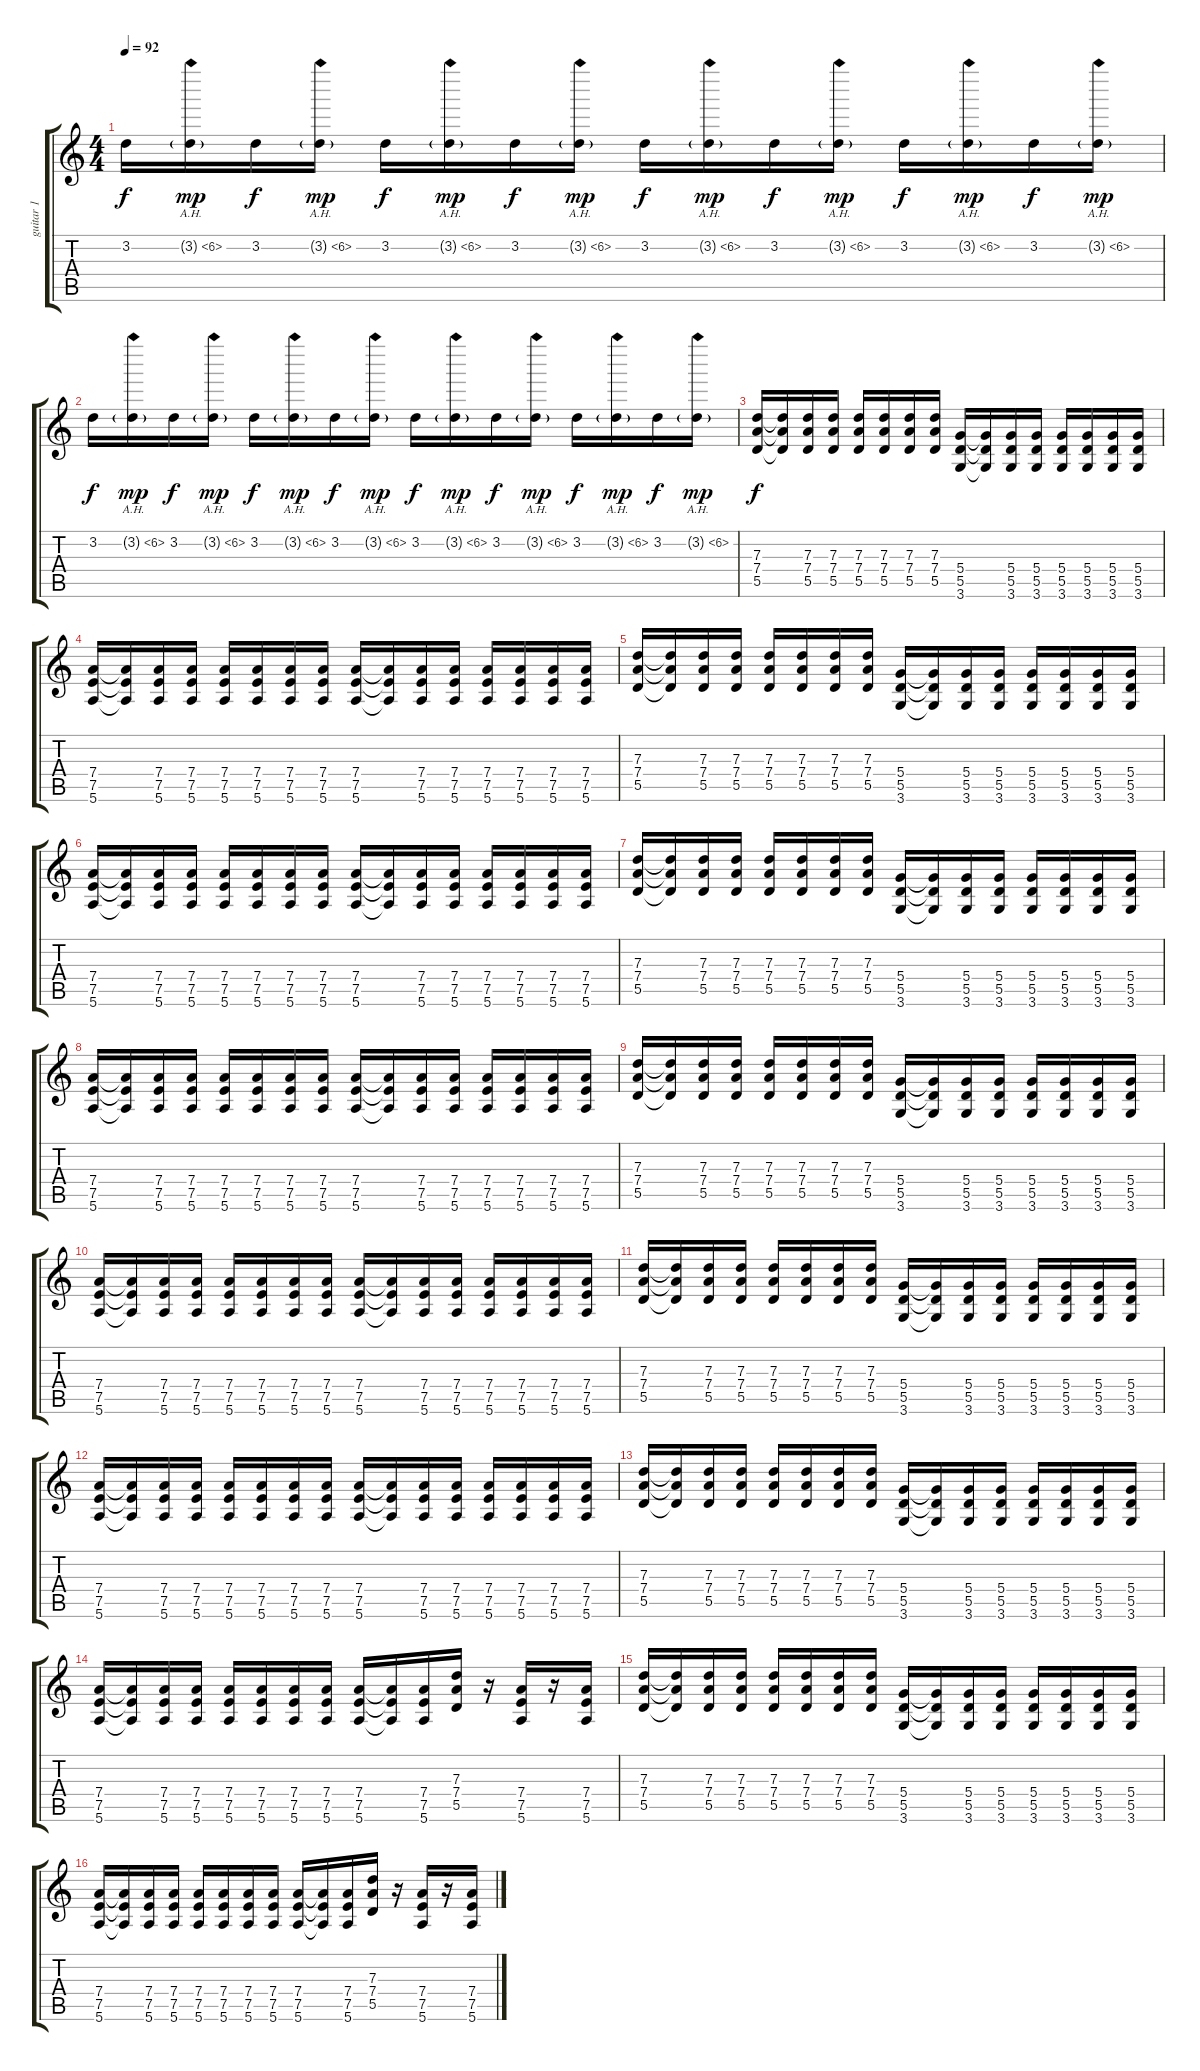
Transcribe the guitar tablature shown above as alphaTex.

\track ("guitar 1" "guitar 1") {instrument distortionguitar}
\staff {score tabs}
\tuning (E4 B3 G3 D3 A2 E2) {hide}
\ts (4 4)
\tempo 92
\clef g2
\ks c
3.2.16{dy f volume 13} 3.2{ah 3 g}.16{dy mp volume 12} 3.2.16{dy f volume 13} 3.2{ah 3 g}.16{dy mp volume 12} 3.2.16{dy f volume 13} 3.2{ah 3 g}.16{dy mp volume 12} 3.2.16{dy f volume 13} 3.2{ah 3 g}.16{dy mp volume 12} 3.2.16{dy f volume 13} 3.2{ah 3 g}.16{dy mp volume 12} 3.2.16{dy f volume 13} 3.2{ah 3 g}.16{dy mp volume 12} 3.2.16{dy f volume 13} 3.2{ah 3 g}.16{dy mp volume 12} 3.2.16{dy f volume 13} 3.2{ah 3 g}.16{dy mp volume 12} |
3.2.16{dy f volume 13} 3.2{ah 3 g}.16{dy mp volume 12} 3.2.16{dy f volume 13} 3.2{ah 3 g}.16{dy mp volume 12} 3.2.16{dy f volume 13} 3.2{ah 3 g}.16{dy mp volume 12} 3.2.16{dy f volume 13} 3.2{ah 3 g}.16{dy mp volume 12} 3.2.16{dy f volume 13} 3.2{ah 3 g}.16{dy mp volume 12} 3.2.16{dy f volume 13} 3.2{ah 3 g}.16{dy mp volume 12} 3.2.16{dy f volume 13} 3.2{ah 3 g}.16{dy mp volume 12} 3.2.16{dy f volume 13} 3.2{ah 3 g}.16{dy mp volume 12} |
(7.3 7.4 5.5).16{dy f volume 13} (7.3{t} 7.4{t} 5.5{t}).16 (7.3 7.4 5.5).16 (7.3 7.4 5.5).16 (7.3 7.4 5.5).16 (7.3 7.4 5.5).16 (7.3 7.4 5.5).16 (7.3 7.4 5.5).16 (5.4 5.5 3.6).16 (5.4{t} 5.5{t} 3.6{t}).16 (5.4 5.5 3.6).16 (5.4 5.5 3.6).16 (5.4 5.5 3.6).16 (5.4 5.5 3.6).16 (5.4 5.5 3.6).16 (5.4 5.5 3.6).16 |
(7.4 7.5 5.6).16 (7.4{t} 7.5{t} 5.6{t}).16 (7.4 7.5 5.6).16 (7.4 7.5 5.6).16 (7.4 7.5 5.6).16 (7.4 7.5 5.6).16 (7.4 7.5 5.6).16 (7.4 7.5 5.6).16 (7.4 7.5 5.6).16 (7.4{t} 7.5{t} 5.6{t}).16 (7.4 7.5 5.6).16 (7.4 7.5 5.6).16 (7.4 7.5 5.6).16 (7.4 7.5 5.6).16 (7.4 7.5 5.6).16 (7.4 7.5 5.6).16 |
(7.3 7.4 5.5).16{volume 13} (7.3{t} 7.4{t} 5.5{t}).16 (7.3 7.4 5.5).16 (7.3 7.4 5.5).16 (7.3 7.4 5.5).16 (7.3 7.4 5.5).16 (7.3 7.4 5.5).16 (7.3 7.4 5.5).16 (5.4 5.5 3.6).16 (5.4{t} 5.5{t} 3.6{t}).16 (5.4 5.5 3.6).16 (5.4 5.5 3.6).16 (5.4 5.5 3.6).16 (5.4 5.5 3.6).16 (5.4 5.5 3.6).16 (5.4 5.5 3.6).16 |
(7.4 7.5 5.6).16 (7.4{t} 7.5{t} 5.6{t}).16 (7.4 7.5 5.6).16 (7.4 7.5 5.6).16 (7.4 7.5 5.6).16 (7.4 7.5 5.6).16 (7.4 7.5 5.6).16 (7.4 7.5 5.6).16 (7.4 7.5 5.6).16 (7.4{t} 7.5{t} 5.6{t}).16 (7.4 7.5 5.6).16 (7.4 7.5 5.6).16 (7.4 7.5 5.6).16 (7.4 7.5 5.6).16 (7.4 7.5 5.6).16 (7.4 7.5 5.6).16 |
(7.3 7.4 5.5).16{volume 13} (7.3{t} 7.4{t} 5.5{t}).16 (7.3 7.4 5.5).16 (7.3 7.4 5.5).16 (7.3 7.4 5.5).16 (7.3 7.4 5.5).16 (7.3 7.4 5.5).16 (7.3 7.4 5.5).16 (5.4 5.5 3.6).16 (5.4{t} 5.5{t} 3.6{t}).16 (5.4 5.5 3.6).16 (5.4 5.5 3.6).16 (5.4 5.5 3.6).16 (5.4 5.5 3.6).16 (5.4 5.5 3.6).16 (5.4 5.5 3.6).16 |
(7.4 7.5 5.6).16 (7.4{t} 7.5{t} 5.6{t}).16 (7.4 7.5 5.6).16 (7.4 7.5 5.6).16 (7.4 7.5 5.6).16 (7.4 7.5 5.6).16 (7.4 7.5 5.6).16 (7.4 7.5 5.6).16 (7.4 7.5 5.6).16 (7.4{t} 7.5{t} 5.6{t}).16 (7.4 7.5 5.6).16 (7.4 7.5 5.6).16 (7.4 7.5 5.6).16 (7.4 7.5 5.6).16 (7.4 7.5 5.6).16 (7.4 7.5 5.6).16 |
(7.3 7.4 5.5).16{volume 13} (7.3{t} 7.4{t} 5.5{t}).16 (7.3 7.4 5.5).16 (7.3 7.4 5.5).16 (7.3 7.4 5.5).16 (7.3 7.4 5.5).16 (7.3 7.4 5.5).16 (7.3 7.4 5.5).16 (5.4 5.5 3.6).16 (5.4{t} 5.5{t} 3.6{t}).16 (5.4 5.5 3.6).16 (5.4 5.5 3.6).16 (5.4 5.5 3.6).16 (5.4 5.5 3.6).16 (5.4 5.5 3.6).16 (5.4 5.5 3.6).16 |
(7.4 7.5 5.6).16 (7.4{t} 7.5{t} 5.6{t}).16 (7.4 7.5 5.6).16 (7.4 7.5 5.6).16 (7.4 7.5 5.6).16 (7.4 7.5 5.6).16 (7.4 7.5 5.6).16 (7.4 7.5 5.6).16 (7.4 7.5 5.6).16 (7.4{t} 7.5{t} 5.6{t}).16 (7.4 7.5 5.6).16 (7.4 7.5 5.6).16 (7.4 7.5 5.6).16 (7.4 7.5 5.6).16 (7.4 7.5 5.6).16 (7.4 7.5 5.6).16 |
(7.3 7.4 5.5).16{volume 13} (7.3{t} 7.4{t} 5.5{t}).16 (7.3 7.4 5.5).16 (7.3 7.4 5.5).16 (7.3 7.4 5.5).16 (7.3 7.4 5.5).16 (7.3 7.4 5.5).16 (7.3 7.4 5.5).16 (5.4 5.5 3.6).16 (5.4{t} 5.5{t} 3.6{t}).16 (5.4 5.5 3.6).16 (5.4 5.5 3.6).16 (5.4 5.5 3.6).16 (5.4 5.5 3.6).16 (5.4 5.5 3.6).16 (5.4 5.5 3.6).16 |
(7.4 7.5 5.6).16 (7.4{t} 7.5{t} 5.6{t}).16 (7.4 7.5 5.6).16 (7.4 7.5 5.6).16 (7.4 7.5 5.6).16 (7.4 7.5 5.6).16 (7.4 7.5 5.6).16 (7.4 7.5 5.6).16 (7.4 7.5 5.6).16 (7.4{t} 7.5{t} 5.6{t}).16 (7.4 7.5 5.6).16 (7.4 7.5 5.6).16 (7.4 7.5 5.6).16 (7.4 7.5 5.6).16 (7.4 7.5 5.6).16 (7.4 7.5 5.6).16 |
(7.3 7.4 5.5).16{volume 13} (7.3{t} 7.4{t} 5.5{t}).16 (7.3 7.4 5.5).16 (7.3 7.4 5.5).16 (7.3 7.4 5.5).16 (7.3 7.4 5.5).16 (7.3 7.4 5.5).16 (7.3 7.4 5.5).16 (5.4 5.5 3.6).16 (5.4{t} 5.5{t} 3.6{t}).16 (5.4 5.5 3.6).16 (5.4 5.5 3.6).16 (5.4 5.5 3.6).16 (5.4 5.5 3.6).16 (5.4 5.5 3.6).16 (5.4 5.5 3.6).16 |
(7.4 7.5 5.6).16 (7.4{t} 7.5{t} 5.6{t}).16 (7.4 7.5 5.6).16 (7.4 7.5 5.6).16 (7.4 7.5 5.6).16 (7.4 7.5 5.6).16 (7.4 7.5 5.6).16 (7.4 7.5 5.6).16 (7.4 7.5 5.6).16 (7.4{t} 7.5{t} 5.6{t}).16 (7.4 7.5 5.6).16 (7.3 7.4 5.5).16 r.16 (7.4 7.5 5.6).16 r.16 (7.4 7.5 5.6).16 |
(7.3 7.4 5.5).16{volume 13} (7.3{t} 7.4{t} 5.5{t}).16 (7.3 7.4 5.5).16 (7.3 7.4 5.5).16 (7.3 7.4 5.5).16 (7.3 7.4 5.5).16 (7.3 7.4 5.5).16 (7.3 7.4 5.5).16 (5.4 5.5 3.6).16 (5.4{t} 5.5{t} 3.6{t}).16 (5.4 5.5 3.6).16 (5.4 5.5 3.6).16 (5.4 5.5 3.6).16 (5.4 5.5 3.6).16 (5.4 5.5 3.6).16 (5.4 5.5 3.6).16 |
(7.4 7.5 5.6).16 (7.4{t} 7.5{t} 5.6{t}).16 (7.4 7.5 5.6).16 (7.4 7.5 5.6).16 (7.4 7.5 5.6).16 (7.4 7.5 5.6).16 (7.4 7.5 5.6).16 (7.4 7.5 5.6).16 (7.4 7.5 5.6).16 (7.4{t} 7.5{t} 5.6{t}).16 (7.4 7.5 5.6).16 (7.3 7.4 5.5).16 r.16 (7.4 7.5 5.6).16 r.16 (7.4 7.5 5.6).16
